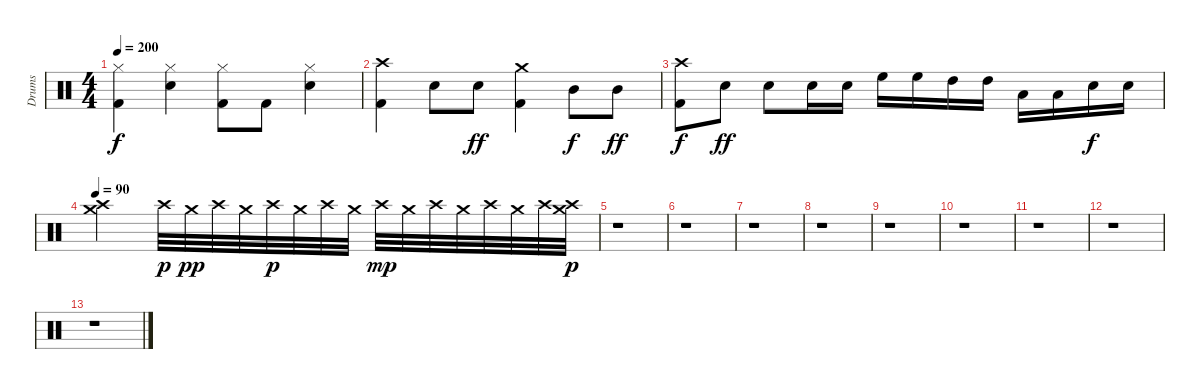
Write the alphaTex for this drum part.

\track ("Drums" "Drums") {instrument percussion}
\staff {score}
\articulation defaults
\ts (4 4)
\tempo 200
\clef neutral
\ks c
("Hi-Hat (closed)" "Kick (hit) 2").4{dy f} ("Hi-Hat (closed)" "Snare (hit) 2").4 ("Hi-Hat (closed)" "Kick (hit) 2").8 "Kick (hit) 2".8 ("Hi-Hat (closed)" "Snare (hit) 2").4 |
("Crash high (hit)" "Kick (hit) 2").4 "Snare (hit) 2".8 "Snare (hit) 2".8{dy ff} ("Crash medium (hit)" "Kick (hit) 2").4 "Mid Tom (hit)".8{dy f} "Mid Tom (hit)".8{dy ff} |
("Crash high (hit)" "Kick (hit) 2").8{dy f} "Snare (hit) 2".8{dy ff} "Snare (hit) 2".8 "Snare (hit) 2".16 "Snare (hit) 2".16 "High Floor Tom (hit)".16 "High Floor Tom (hit)".16 "High Tom (hit)".16 "High Tom (hit)".16 "Low Tom (hit)".16 "Low Tom (hit)".16 "Snare (hit) 2".16{dy f} "Snare (hit) 2".16 |
\tempo 90
("Crash high (hit)" "Crash medium (hit)").2 "Crash high (hit)".32{dy p} "Crash medium (hit)".32{dy pp} "Crash high (hit)".32 "Crash medium (hit)".32 "Crash high (hit)".32{dy p} "Crash medium (hit)".32 "Crash high (hit)".32 "Crash medium (hit)".32 "Crash high (hit)".32{dy mp} "Crash medium (hit)".32 "Crash high (hit)".32 "Crash medium (hit)".32 "Crash high (hit)".32 "Crash medium (hit)".32 "Crash high (hit)".32 ("Crash medium (hit)" "Crash high (hit)").32{dy p} |
r.1 |
r.1 |
r.1 |
r.1 |
r.1 |
r.1 |
r.1 |
r.1 |
r.1
